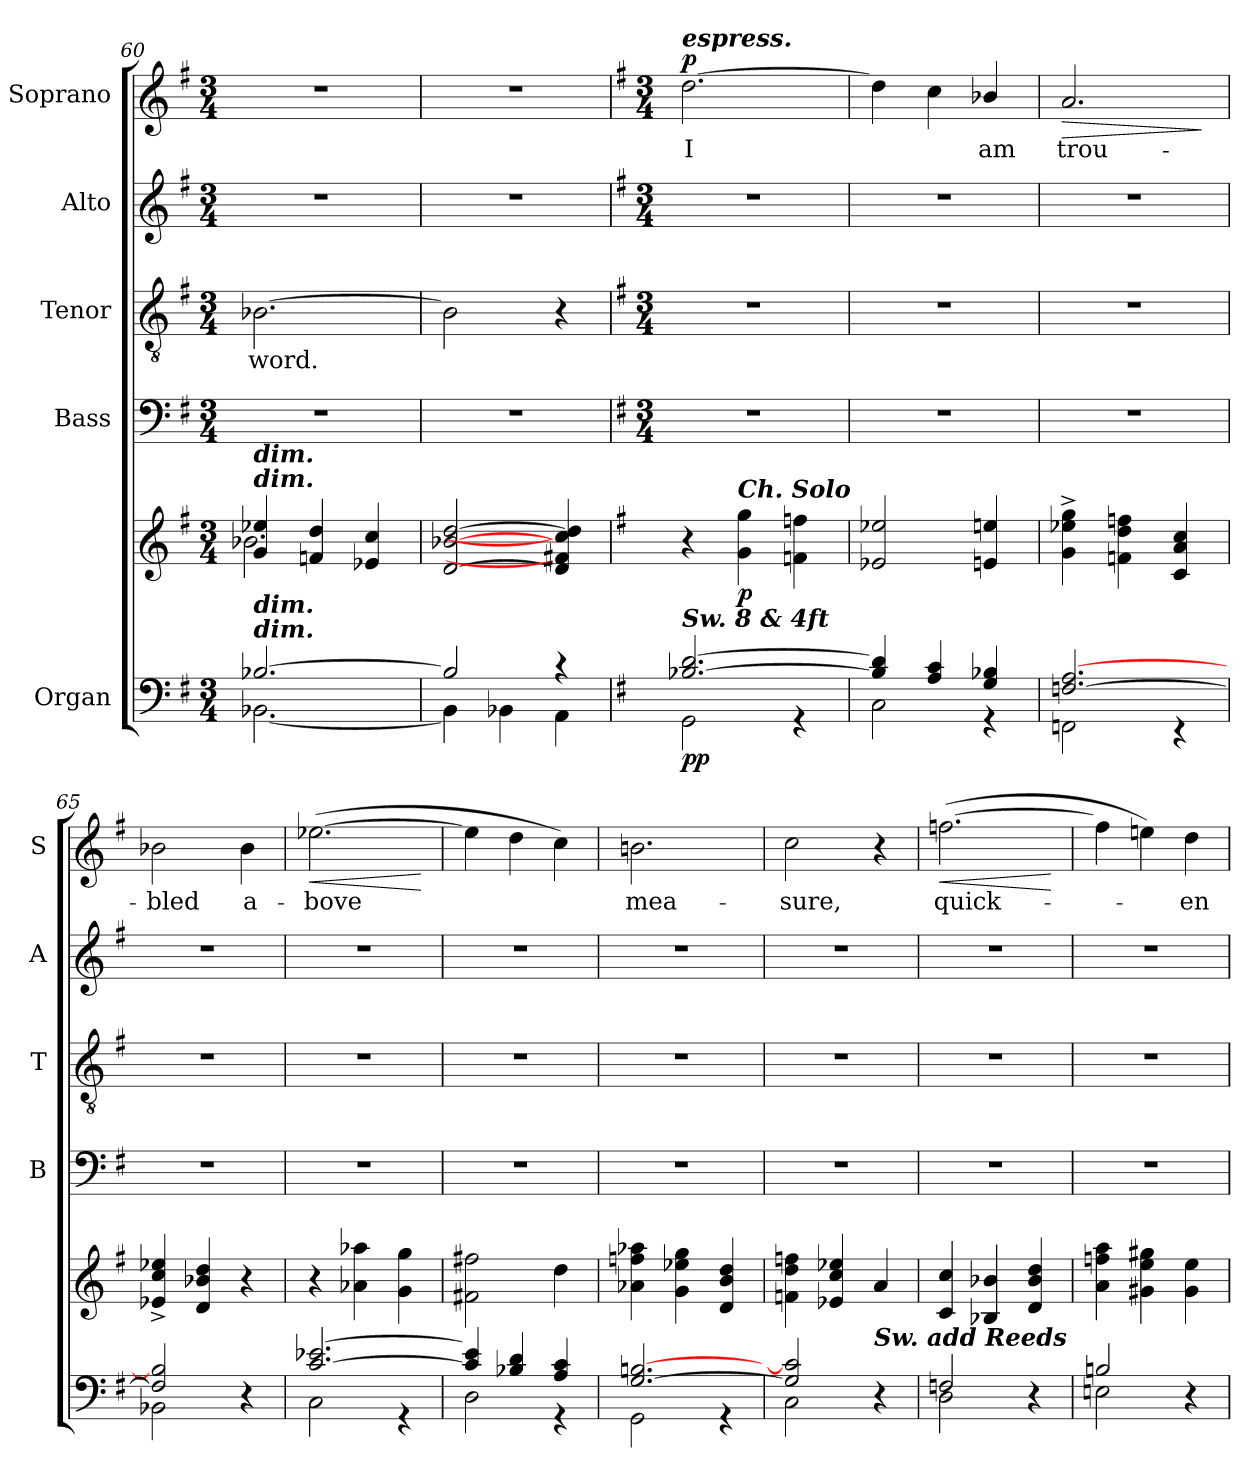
**kern	**kern	**dynam	**kern	**kern	**text	**kern	**kern	**text	**dynam
*part5	*part5	*part5	*part4	*part3	*part3	*part2	*part1	*part1	*part1
*staff6	*staff5	*staff5/6	*staff4	*staff3	*staff3	*staff2	*staff1	*staff1	*staff1
*I"Organ	*	*	*I"Bass	*I"Tenor	*	*I"Alto	*I"Soprano	*	*
*	*	*	*I'B	*I'T	*	*I'A	*I'S	*	*
*clefF4	*clefG2	*	*clefF4	*clefGv2	*	*clefG2	*clefG2	*	*
*k[f#]	*k[f#]	*	*k[f#]	*k[f#]	*	*k[f#]	*k[f#]	*	*
*G:	*G:	*	*G:	*G:	*	*G:	*G:	*	*
*M3/4	*M3/4	*	*M3/4	*M3/4	*	*M3/4	*M3/4	*	*
=60	=60	=60	=60	=60	=60	=60	=60	=60	=60
*^	*^	*	*	*	*	*	*	*	*
!	!	!LO:TX:a:Bi:t=dim.	!	!	!	!	!	!	!	!	!
!	!	!LO:TX:a:Bi:t=dim.	!	!	!	!	!	!	!	!	!
!LO:TX:a:Bi:t=dim.	!	!	!	!	!	!	!	!	!	!	!
!LO:TX:a:Bi:t=dim.	!	!	!	!	!	!	!	!	!	!	!
!	!	!	!	!	!	!	!LO:LY:b	!	!	!	!
[2.B-X/	[2.BB-X\	4g/ 4ee-X/	2.b-X\	.	2.r	[2.B-X	word.	2.r	2.r	.	.
.	.	4fn 4dd	.	.	.	.	.	.	.	.	.
.	.	4e-X 4cc	.	.	.	.	.	.	.	.	.
=61	=61	=61	=61	=61	=61	=61	=61	=61	=61	=61	=61
2B-/]	4BB-\]	[2d [2b-X [2dd	2.ryy	.	2.r	2B-]	.	2.r	2.r	.	.
.	4BB-\	.	.	.	.	.	.	.	.	.	.
4r	4AA\	4d] 4f#X] 4cc] 4dd]	.	.	.	4r	.	.	.	.	.
*	*	*v	*v	*	*	*	*	*	*	*	*
!!LO:LB:g=z
=62	=62	=62	=62	=62	=62	=62	=62	=62	=62	=62
*	*	*	*	*	*	*	*	*k[f#]	*	*
*	*	*	*	*	*	*	*	*G:	*	*
*	*	*	*	*M3/4	*M3/4	*	*M3/4	*M3/4	*	*
!	!	!	!	!	!	!	!	!LO:TX:a:Bi:t=espress.	!	!
!LO:TX:a:Bi:t=Sw. 8 & 4ft	!	!	!	!	!	!	!	!	!	!
!	!	!	!LO:DY:b=2	!	!	!	!	!	!LO:LY:b	!
!	!	!	!LO:DY:n=1:b=2	!	!	!	!	!	!	!LO:DY:b
[2.B-X/ [2.d/	2GG\	4r	p p	2.r	2.r	.	2.r	[2.dd	I	p
!	!	!LO:TX:a:Bi:t=Ch. Solo	!	!	!	!	!	!	!	!
!	!	!	!LO:DY:n=2:b	!	!	!	!	!	!	!
.	.	4g 4gg	p	.	.	.	.	.	.	.
.	4r	4fn 4ffn	.	.	.	.	.	.	.	.
=63	=63	=63	=63	=63	=63	=63	=63	=63	=63	=63
4B-/] 4d/]	2C\	2e-X 2ee-X	.	2.r	2.r	.	2.r	4dd]	.	.
4A/ 4c/	.	.	.	.	.	.	.	4cc	.	.
!	!	!	!	!	!	!	!	!	!LO:LY:b	!
4G/ 4B-/	4r	4en 4een	.	.	.	.	.	4b-X/	am	.
=64	=64	=64	=64	=64	=64	=64	=64	=64	=64	=64
!	!	!	!	!	!	!	!	!	!LO:LY:b	!LO:HP:b
[2.Fn/ [2.A/	2FFn\	4g^ 4ee-X^ 4gg^	.	2.r	2.r	.	2.r	2.a	trou-	>
.	.	4fn 4dd 4ffn	.	.	.	.	.	.	.	.
.	4r	4c 4a 4cc	.	.	.	.	.	.	.	.
*v	*v	*	*	*	*	*	*	*	*	*
.	.	.	.	.	.	.	.	.	]
=65	=65	=65	=65	=65	=65	=65	=65	=65	=65
*^	*	*	*	*	*	*	*	*	*
!	!	!	!	!	!	!	!	!	!LO:LY:b	!
2F/] 2B-/]	2BB-X\	4e-X^ 4cc^ 4ee-X^	.	2.r	2.r	.	2.r	2b-X	-bled	.
.	.	4d 4b-X 4dd	.	.	.	.	.	.	.	.
!	!	!	!	!	!	!	!	!	!LO:LY:b	!
4ryy	4r	4r	.	.	.	.	.	4b-	a-	.
=66	=66	=66	=66	=66	=66	=66	=66	=66	=66	=66
!	!	!	!	!	!	!	!	!	!LO:LY:b	!LO:HP:b
[2.c/ [2.e-X/	2C\	4r	.	2.r	2.r	.	2.r	(>[2.ee-X	-bove	<
.	.	4a-X 4aa-X	.	.	.	.	.	.	.	.
.	4r	4g 4gg	.	.	.	.	.	.	.	.
*v	*v	*	*	*	*	*	*	*	*	*
.	.	.	.	.	.	.	.	.	[
=67	=67	=67	=67	=67	=67	=67	=67	=67	=67
*^	*	*	*	*	*	*	*	*	*
4c/] 4e-/]	2D\	2f#X 2ff#X	.	2.r	2.r	.	2.r	4ee-]	.	.
4B-X/ 4d/	.	.	.	.	.	.	.	4dd	.	.
4A/ 4c/	4r	4dd	.	.	.	.	.	4cc)	.	.
=68	=68	=68	=68	=68	=68	=68	=68	=68	=68	=68
!	!	!	!	!	!	!	!	!	!LO:LY:b	!
[2.G/ [2.Bn/	2GG\	4a-X 4ffn 4aa-X	.	2.r	2.r	.	2.r	2.bn	mea-	.
.	.	4g 4ee-X 4gg	.	.	.	.	.	.	.	.
.	4r	4d 4b 4dd	.	.	.	.	.	.	.	.
=69	=69	=69	=69	=69	=69	=69	=69	=69	=69	=69
!	!	!	!	!	!	!	!	!	!LO:LY:b	!
2G/] 2c/]	2C\	4fn 4dd 4ffn	.	2.r	2.r	.	2.r	2cc	-sure,	.
.	.	4e-X 4cc 4ee-X	.	.	.	.	.	.	.	.
!	!	!LO:TX:b:Bi:t=Sw. add Reeds	!	!	!	!	!	!	!	!
4ryy	4r	4a	.	.	.	.	.	4r	.	.
=70	=70	=70	=70	=70	=70	=70	=70	=70	=70	=70
!	!	!	!	!	!	!	!	!	!LO:LY:b	!LO:HP:b
2Fn/	2D\	4c 4cc	.	2.r	2.r	.	2.r	(>[2.ffn	quick-	<
.	.	4B-X 4b-X	.	.	.	.	.	.	.	.
4ryy	4r	4d 4b- 4dd	.	.	.	.	.	.	.	.
*v	*v	*	*	*	*	*	*	*	*	*
.	.	.	.	.	.	.	.	.	[
=71	=71	=71	=71	=71	=71	=71	=71	=71	=71
*^	*	*	*	*	*	*	*	*	*
2Bn/	2En\	4a 4ffn 4aa	.	2.r	2.r	.	2.r	4ff]	.	.
.	.	4g#X 4ee 4gg#X	.	.	.	.	.	4een)	.	.
!	!	!	!	!	!	!	!	!	!LO:LY:b	!
4ryy	4r	4g# 4ee	.	.	.	.	.	4dd	en	.
*v	*v	*	*	*	*	*	*	*	*	*
=	=	=	=	=	=	=	=	=	=
*-	*-	*-	*-	*-	*-	*-	*-	*-	*-
